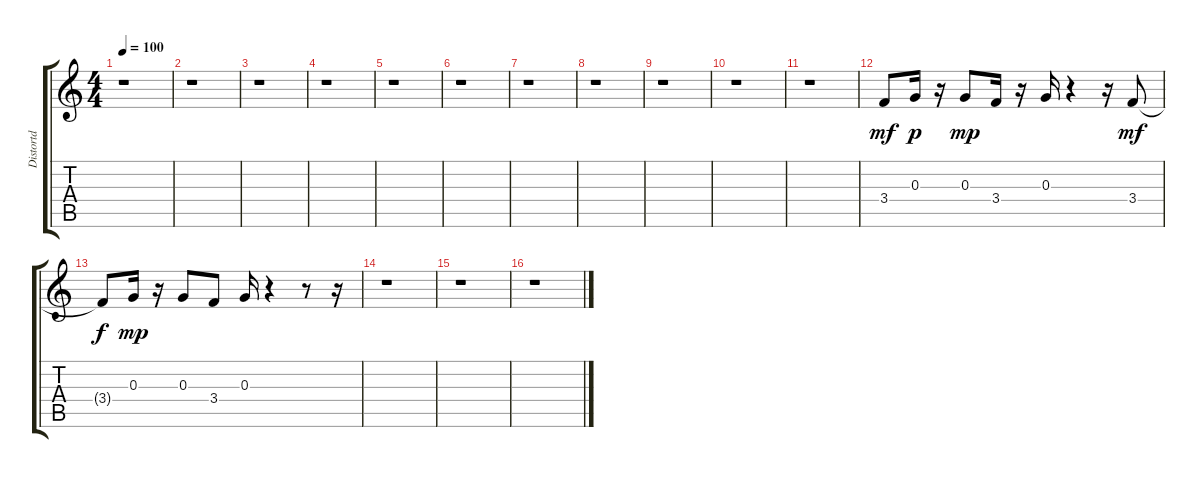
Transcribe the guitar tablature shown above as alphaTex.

\track ("Distortd" "Distortd") {instrument distortionguitar}
\staff {score tabs}
\tuning (E4 B3 G3 D3 A2 E2) {hide}
\ts (4 4)
\tempo 100
\clef g2
\ks c
r.1{dy mp} |
r.1 |
r.1 |
r.1 |
r.1 |
r.1 |
r.1 |
r.1 |
r.1 |
r.1 |
r.1 |
3.4.8{dy mf} 0.3.16{dy p} r.16 0.3.8{dy mp} 3.4.16 r.16 0.3.16 r.4 r.16 3.4.8{dy mf} |
3.4{t}.8{dy f} 0.3.16{dy mp} r.16 0.3.8 3.4.8 0.3.16 r.4 r.8 r.16 |
r.1 |
r.1 |
r.1
